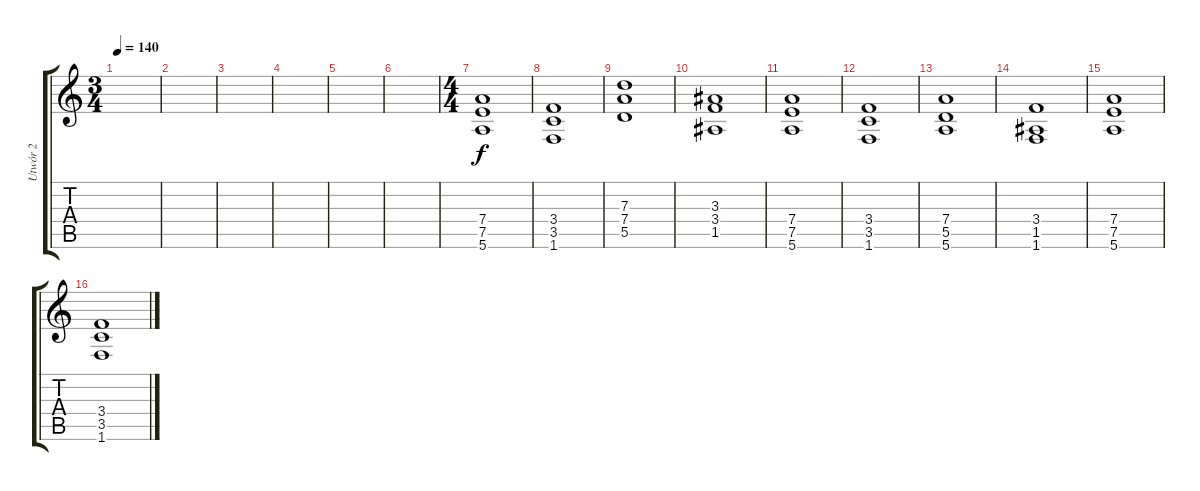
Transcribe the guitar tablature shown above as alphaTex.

\track ("Utwór 2" "Utwór 2") {instrument distortionguitar}
\staff {score tabs}
\tuning (E4 B3 G3 D3 A2 E2) {hide}
\ts (3 4)
\tempo 140
\clef g2
\ks c
|
|
|
|
|
|
\ts (4 4)
(7.4 7.5 5.6).1 |
(3.4 3.5 1.6).1 |
(7.3 7.4 5.5).1 |
(3.3 3.4 1.5).1 |
(7.4 7.5 5.6).1 |
(3.4 3.5 1.6).1 |
(7.4 5.5 5.6).1 |
(3.4 1.5 1.6).1 |
(7.4 7.5 5.6).1 |
(3.4 3.5 1.6).1
